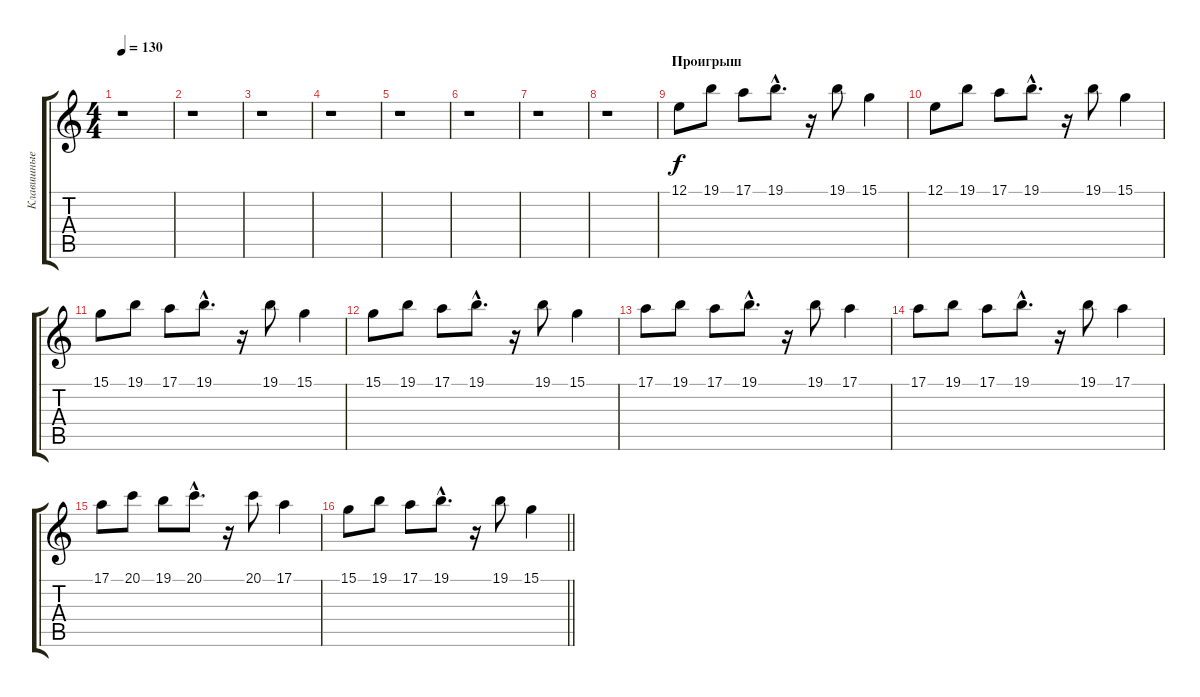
\track ("Клавишные" "Клавишные") {instrument stringensemble1}
\staff {score tabs}
\tuning (E4 B3 G3 D3 A2 E2) {hide}
\ts (4 4)
\tempo 130
\clef g2
\ks c
r.1{dy f} |
r.1 |
r.1 |
r.1 |
r.1 |
r.1 |
r.1 |
r.1 |
\section ("" "Проигрыш")
12.1.8 19.1.8 17.1.8 19.1{hac}.8{d} r.16 19.1.8 15.1.4 |
12.1.8 19.1.8 17.1.8 19.1{hac}.8{d} r.16 19.1.8 15.1.4 |
15.1.8 19.1.8 17.1.8 19.1{hac}.8{d} r.16 19.1.8 15.1.4 |
15.1.8 19.1.8 17.1.8 19.1{hac}.8{d} r.16 19.1.8 15.1.4 |
17.1.8 19.1.8 17.1.8 19.1{hac}.8{d} r.16 19.1.8 17.1.4 |
17.1.8 19.1.8 17.1.8 19.1{hac}.8{d} r.16 19.1.8 17.1.4 |
17.1.8 20.1.8 19.1.8 20.1{hac}.8{d} r.16 20.1.8 17.1.4 |
\barLineRight lightlight
15.1.8 19.1.8 17.1.8 19.1{hac}.8{d} r.16 19.1.8 15.1.4
